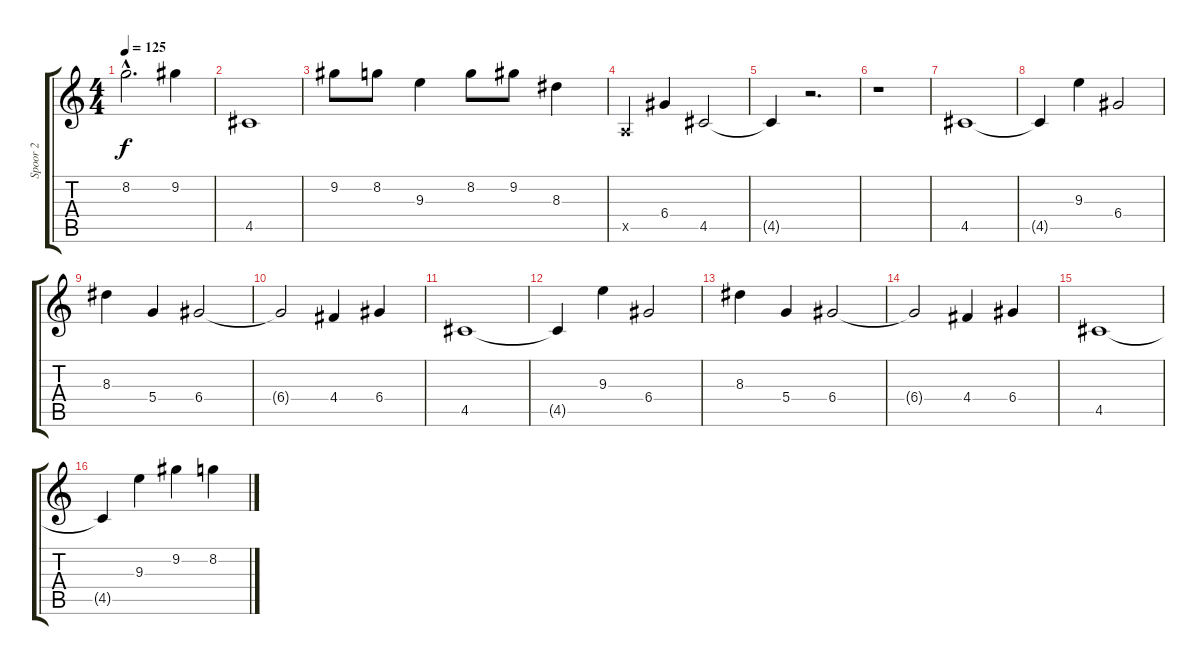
\track ("Spoor 2" "Spoor 2") {instrument guitarharmonics}
\staff {score tabs}
\tuning (E4 B3 G3 D3 A2 E2) {hide}
\ts (4 4)
\tempo 125
\clef g2
\ks c
8.2{hac}.2{d dy f} 9.2.4 |
4.5.1 |
9.2.8 8.2.8 9.3.4 8.2.8 9.2.8 8.3.4 |
0.5{x}.4 6.4.4 4.5.2 |
4.5{t}.4 r.2{d} |
r.1 |
4.5.1 |
4.5{t}.4 9.3.4 6.4.2 |
8.3.4 5.4.4 6.4.2 |
6.4{t}.2 4.4.4 6.4.4 |
4.5.1 |
4.5{t}.4 9.3.4 6.4.2 |
8.3.4 5.4.4 6.4.2 |
6.4{t}.2 4.4.4 6.4.4 |
4.5.1 |
4.5{t}.4 9.3.4 9.2.4 8.2.4
